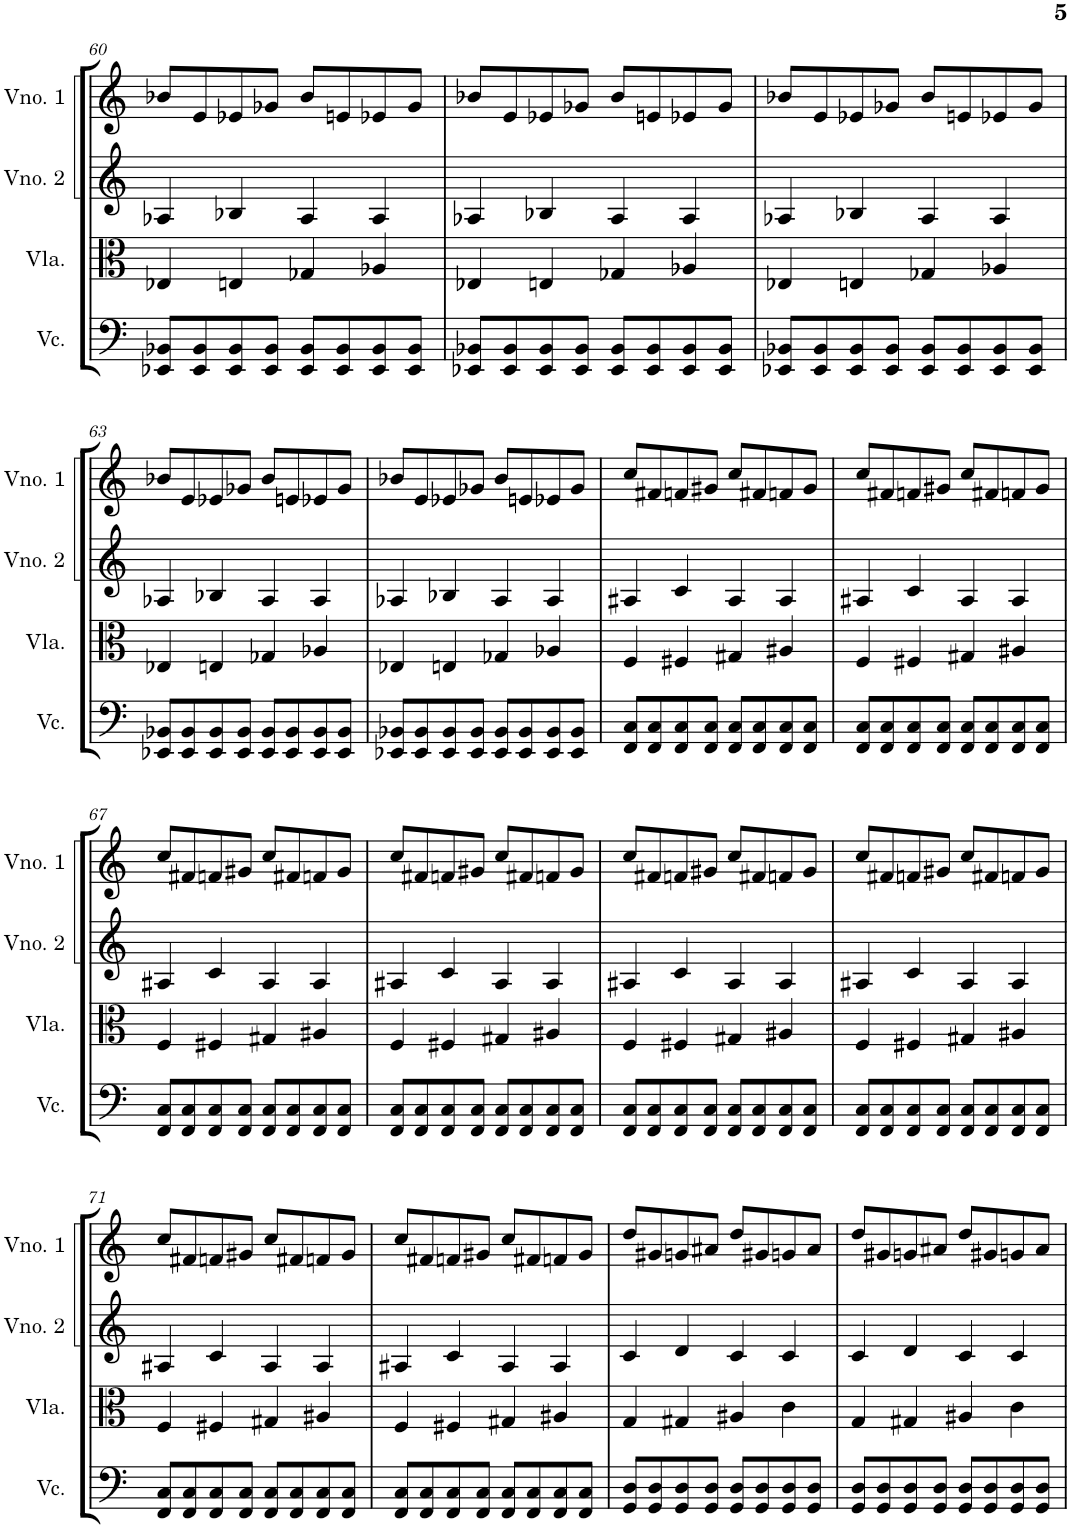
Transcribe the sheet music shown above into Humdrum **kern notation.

**kern	**kern	**kern	**kern
*part4	*part3	*part2	*part1
*staff4	*staff3	*staff2	*staff1
*I"Violoncelo	*I"Viola	*I"Violino 2	*I"Violino 1
*I'Vc.	*I'Vla.	*I'Vno. 2	*I'Vno. 1
!!LO:PB:g=z
*clefF4	*clefC3	*clefG2	*clefG2
*k[]	*k[]	*k[]	*k[]
*M4/4	*M4/4	*M4/4	*M4/4
=60	=60	=60	=60
8EE-X/ 8BB-X/L	4E-X/	4A-X/	8b-X/L
8EE-/ 8BB-/	.	.	8e/
8EE-/ 8BB-/	4En/	4B-X/	8e-X/
8EE-/ 8BB-/J	.	.	8g-X/J
8EE-/ 8BB-/L	4G-X/	4A-/	8b-/L
8EE-/ 8BB-/	.	.	8en/
8EE-/ 8BB-/	4A-X/	4A-/	8e-X/
8EE-/ 8BB-/J	.	.	8g-/J
=61	=61	=61	=61
8EE-X/ 8BB-X/L	4E-X/	4A-X/	8b-X/L
8EE-/ 8BB-/	.	.	8e/
8EE-/ 8BB-/	4En/	4B-X/	8e-X/
8EE-/ 8BB-/J	.	.	8g-X/J
8EE-/ 8BB-/L	4G-X/	4A-/	8b-/L
8EE-/ 8BB-/	.	.	8en/
8EE-/ 8BB-/	4A-X/	4A-/	8e-X/
8EE-/ 8BB-/J	.	.	8g-/J
=62	=62	=62	=62
8EE-X/ 8BB-X/L	4E-X/	4A-X/	8b-X/L
8EE-/ 8BB-/	.	.	8e/
8EE-/ 8BB-/	4En/	4B-X/	8e-X/
8EE-/ 8BB-/J	.	.	8g-X/J
8EE-/ 8BB-/L	4G-X/	4A-/	8b-/L
8EE-/ 8BB-/	.	.	8en/
8EE-/ 8BB-/	4A-X/	4A-/	8e-X/
8EE-/ 8BB-/J	.	.	8g-/J
!!LO:LB:g=z
=63	=63	=63	=63
8EE-X/ 8BB-X/L	4E-X/	4A-X/	8b-X/L
8EE-/ 8BB-/	.	.	8e/
8EE-/ 8BB-/	4En/	4B-X/	8e-X/
8EE-/ 8BB-/J	.	.	8g-X/J
8EE-/ 8BB-/L	4G-X/	4A-/	8b-/L
8EE-/ 8BB-/	.	.	8en/
8EE-/ 8BB-/	4A-X/	4A-/	8e-X/
8EE-/ 8BB-/J	.	.	8g-/J
=64	=64	=64	=64
8EE-X/ 8BB-X/L	4E-X/	4A-X/	8b-X/L
8EE-/ 8BB-/	.	.	8e/
8EE-/ 8BB-/	4En/	4B-X/	8e-X/
8EE-/ 8BB-/J	.	.	8g-X/J
8EE-/ 8BB-/L	4G-X/	4A-/	8b-/L
8EE-/ 8BB-/	.	.	8en/
8EE-/ 8BB-/	4A-X/	4A-/	8e-X/
8EE-/ 8BB-/J	.	.	8g-/J
=65	=65	=65	=65
8FF/ 8C/L	4F/	4A#X/	8cc/L
8FF/ 8C/	.	.	8f#X/
8FF/ 8C/	4F#X/	4c/	8fn/
8FF/ 8C/J	.	.	8g#X/J
8FF/ 8C/L	4G#X/	4A#/	8cc/L
8FF/ 8C/	.	.	8f#X/
8FF/ 8C/	4A#X/	4A#/	8fn/
8FF/ 8C/J	.	.	8g#/J
=66	=66	=66	=66
8FF/ 8C/L	4F/	4A#X/	8cc/L
8FF/ 8C/	.	.	8f#X/
8FF/ 8C/	4F#X/	4c/	8fn/
8FF/ 8C/J	.	.	8g#X/J
8FF/ 8C/L	4G#X/	4A#/	8cc/L
8FF/ 8C/	.	.	8f#X/
8FF/ 8C/	4A#X/	4A#/	8fn/
8FF/ 8C/J	.	.	8g#/J
!!LO:LB:g=z
=67	=67	=67	=67
8FF/ 8C/L	4F/	4A#X/	8cc/L
8FF/ 8C/	.	.	8f#X/
8FF/ 8C/	4F#X/	4c/	8fn/
8FF/ 8C/J	.	.	8g#X/J
8FF/ 8C/L	4G#X/	4A#/	8cc/L
8FF/ 8C/	.	.	8f#X/
8FF/ 8C/	4A#X/	4A#/	8fn/
8FF/ 8C/J	.	.	8g#/J
=68	=68	=68	=68
8FF/ 8C/L	4F/	4A#X/	8cc/L
8FF/ 8C/	.	.	8f#X/
8FF/ 8C/	4F#X/	4c/	8fn/
8FF/ 8C/J	.	.	8g#X/J
8FF/ 8C/L	4G#X/	4A#/	8cc/L
8FF/ 8C/	.	.	8f#X/
8FF/ 8C/	4A#X/	4A#/	8fn/
8FF/ 8C/J	.	.	8g#/J
=69	=69	=69	=69
8FF/ 8C/L	4F/	4A#X/	8cc/L
8FF/ 8C/	.	.	8f#X/
8FF/ 8C/	4F#X/	4c/	8fn/
8FF/ 8C/J	.	.	8g#X/J
8FF/ 8C/L	4G#X/	4A#/	8cc/L
8FF/ 8C/	.	.	8f#X/
8FF/ 8C/	4A#X/	4A#/	8fn/
8FF/ 8C/J	.	.	8g#/J
=70	=70	=70	=70
8FF/ 8C/L	4F/	4A#X/	8cc/L
8FF/ 8C/	.	.	8f#X/
8FF/ 8C/	4F#X/	4c/	8fn/
8FF/ 8C/J	.	.	8g#X/J
8FF/ 8C/L	4G#X/	4A#/	8cc/L
8FF/ 8C/	.	.	8f#X/
8FF/ 8C/	4A#X/	4A#/	8fn/
8FF/ 8C/J	.	.	8g#/J
!!LO:LB:g=z
=71	=71	=71	=71
8FF/ 8C/L	4F/	4A#X/	8cc/L
8FF/ 8C/	.	.	8f#X/
8FF/ 8C/	4F#X/	4c/	8fn/
8FF/ 8C/J	.	.	8g#X/J
8FF/ 8C/L	4G#X/	4A#/	8cc/L
8FF/ 8C/	.	.	8f#X/
8FF/ 8C/	4A#X/	4A#/	8fn/
8FF/ 8C/J	.	.	8g#/J
=72	=72	=72	=72
8FF/ 8C/L	4F/	4A#X/	8cc/L
8FF/ 8C/	.	.	8f#X/
8FF/ 8C/	4F#X/	4c/	8fn/
8FF/ 8C/J	.	.	8g#X/J
8FF/ 8C/L	4G#X/	4A#/	8cc/L
8FF/ 8C/	.	.	8f#X/
8FF/ 8C/	4A#X/	4A#/	8fn/
8FF/ 8C/J	.	.	8g#/J
=73	=73	=73	=73
8GG/ 8D/L	4G/	4c/	8dd/L
8GG/ 8D/	.	.	8g#X/
8GG/ 8D/	4G#X/	4d/	8gn/
8GG/ 8D/J	.	.	8a#X/J
8GG/ 8D/L	4A#X/	4c/	8dd/L
8GG/ 8D/	.	.	8g#X/
8GG/ 8D/	4c\	4c/	8gn/
8GG/ 8D/J	.	.	8a#/J
=74	=74	=74	=74
8GG/ 8D/L	4G/	4c/	8dd/L
8GG/ 8D/	.	.	8g#X/
8GG/ 8D/	4G#X/	4d/	8gn/
8GG/ 8D/J	.	.	8a#X/J
8GG/ 8D/L	4A#X/	4c/	8dd/L
8GG/ 8D/	.	.	8g#X/
8GG/ 8D/	4c\	4c/	8gn/
8GG/ 8D/J	.	.	8a#/J
=	=	=	=
*-	*-	*-	*-
